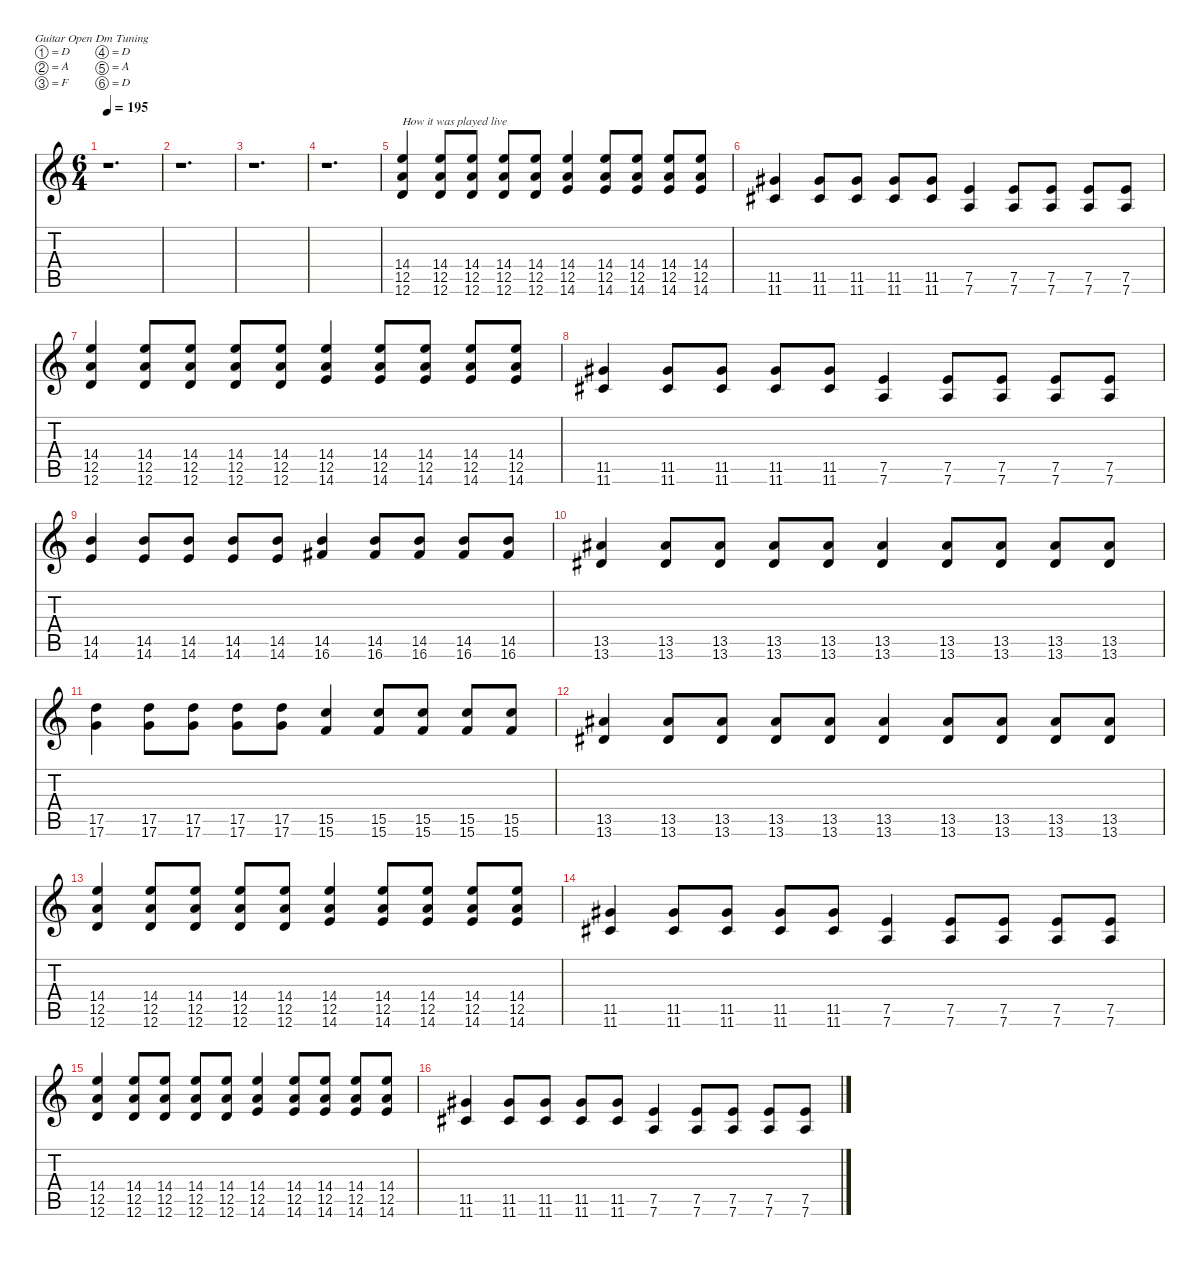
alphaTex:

\defaultSystemsLayout 4
\hideDynamics
\bracketExtendMode nobrackets
\singleTrackTrackNamePolicy hidden
\multiTrackTrackNamePolicy hidden
\firstSystemTrackNameMode fullname
\firstSystemTrackNameOrientation horizontal
\otherSystemsTrackNameOrientation horizontal
\track ("Guitar 2" "dist.guit.") {instrument distortionguitar}
\staff {score tabs}
\tuning (D4 A3 F3 D3 A2 D2)
\ts (6 4)
\tempo 195
\clef g2
\ks c
r.1{d dy f beam Down} |
r.1{d beam Down} |
r.1{d beam Down} |
r.1{d beam Down} |
(14.4 12.5 12.6).4{txt "How it was played live" instrument distortionguitar beam Up} (14.4 12.5 12.6).8{beam Up} (14.4 12.5 12.6).8{beam Up} (14.4 12.5 12.6).8{beam Up} (14.4 12.5 12.6).8{beam Up} (14.4 12.5 14.6).4{beam Up} (14.4 12.5 14.6).8{beam Up} (14.4 12.5 14.6).8{beam Up} (14.4 12.5 14.6).8{beam Up} (14.4 12.5 14.6).8{beam Up} |
(11.5{acc #} 11.6{acc #}).4{beam Up} (11.5{acc #} 11.6{acc #}).8{beam Up} (11.5{acc #} 11.6{acc #}).8{beam Up} (11.5{acc #} 11.6{acc #}).8{beam Up} (11.5{acc #} 11.6{acc #}).8{beam Up} (7.5 7.6).4{beam Up} (7.5 7.6).8{beam Up} (7.5 7.6).8{beam Up} (7.5 7.6).8{beam Up} (7.5 7.6).8{beam Up} |
(14.4 12.5 12.6).4{beam Up} (14.4 12.5 12.6).8{beam Up} (14.4 12.5 12.6).8{beam Up} (14.4 12.5 12.6).8{beam Up} (14.4 12.5 12.6).8{beam Up} (14.4 12.5 14.6).4{beam Up} (14.4 12.5 14.6).8{beam Up} (14.4 12.5 14.6).8{beam Up} (14.4 12.5 14.6).8{beam Up} (14.4 12.5 14.6).8{beam Up} |
(11.5{acc #} 11.6{acc #}).4{beam Up} (11.5{acc #} 11.6{acc #}).8{beam Up} (11.5{acc #} 11.6{acc #}).8{beam Up} (11.5{acc #} 11.6{acc #}).8{beam Up} (11.5{acc #} 11.6{acc #}).8{beam Up} (7.5 7.6).4{beam Up} (7.5 7.6).8{beam Up} (7.5 7.6).8{beam Up} (7.5 7.6).8{beam Up} (7.5 7.6).8{beam Up} |
(14.5 14.6).4{beam Up} (14.5 14.6).8{beam Up} (14.5 14.6).8{beam Up} (14.5 14.6).8{beam Up} (14.5 14.6).8{beam Up} (14.5 16.6{acc #}).4{beam Up} (14.5 16.6{acc #}).8{beam Up} (14.5 16.6{acc #}).8{beam Up} (14.5 16.6{acc #}).8{beam Up} (14.5 16.6{acc #}).8{beam Up} |
(13.5{acc #} 13.6{acc #}).4{beam Up} (13.5{acc #} 13.6{acc #}).8{beam Up} (13.5{acc #} 13.6{acc #}).8{beam Up} (13.5{acc #} 13.6{acc #}).8{beam Up} (13.5{acc #} 13.6{acc #}).8{beam Up} (13.5{acc #} 13.6{acc #}).4{beam Up} (13.5{acc #} 13.6{acc #}).8{beam Up} (13.5{acc #} 13.6{acc #}).8{beam Up} (13.5{acc #} 13.6{acc #}).8{beam Up} (13.5{acc #} 13.6{acc #}).8{beam Up} |
(17.5 17.6).4{beam Down} (17.5 17.6).8{beam Down} (17.5 17.6).8{beam Down} (17.5 17.6).8{beam Down} (17.5 17.6).8{beam Down} (15.5 15.6).4{beam Up} (15.5 15.6).8{beam Up} (15.5 15.6).8{beam Up} (15.5 15.6).8{beam Up} (15.5 15.6).8{beam Up} |
(13.5{acc #} 13.6{acc #}).4{beam Up} (13.5{acc #} 13.6{acc #}).8{beam Up} (13.5{acc #} 13.6{acc #}).8{beam Up} (13.5{acc #} 13.6{acc #}).8{beam Up} (13.5{acc #} 13.6{acc #}).8{beam Up} (13.5{acc #} 13.6{acc #}).4{beam Up} (13.5{acc #} 13.6{acc #}).8{beam Up} (13.5{acc #} 13.6{acc #}).8{beam Up} (13.5{acc #} 13.6{acc #}).8{beam Up} (13.5{acc #} 13.6{acc #}).8{beam Up} |
(14.4 12.5 12.6).4{beam Up} (14.4 12.5 12.6).8{beam Up} (14.4 12.5 12.6).8{beam Up} (14.4 12.5 12.6).8{beam Up} (14.4 12.5 12.6).8{beam Up} (14.4 12.5 14.6).4{beam Up} (14.4 12.5 14.6).8{beam Up} (14.4 12.5 14.6).8{beam Up} (14.4 12.5 14.6).8{beam Up} (14.4 12.5 14.6).8{beam Up} |
(11.5{acc #} 11.6{acc #}).4{beam Up} (11.5{acc #} 11.6{acc #}).8{beam Up} (11.5{acc #} 11.6{acc #}).8{beam Up} (11.5{acc #} 11.6{acc #}).8{beam Up} (11.5{acc #} 11.6{acc #}).8{beam Up} (7.5 7.6).4{beam Up} (7.5 7.6).8{beam Up} (7.5 7.6).8{beam Up} (7.5 7.6).8{beam Up} (7.5 7.6).8{beam Up} |
(14.4 12.5 12.6).4{beam Up} (14.4 12.5 12.6).8{beam Up} (14.4 12.5 12.6).8{beam Up} (14.4 12.5 12.6).8{beam Up} (14.4 12.5 12.6).8{beam Up} (14.4 12.5 14.6).4{beam Up} (14.4 12.5 14.6).8{beam Up} (14.4 12.5 14.6).8{beam Up} (14.4 12.5 14.6).8{beam Up} (14.4 12.5 14.6).8{beam Up} |
(11.5{acc #} 11.6{acc #}).4{beam Up} (11.5{acc #} 11.6{acc #}).8{beam Up} (11.5{acc #} 11.6{acc #}).8{beam Up} (11.5{acc #} 11.6{acc #}).8{beam Up} (11.5{acc #} 11.6{acc #}).8{beam Up} (7.5 7.6).4{beam Up} (7.5 7.6).8{beam Up} (7.5 7.6).8{beam Up} (7.5 7.6).8{beam Up} (7.5 7.6).8{beam Up}
